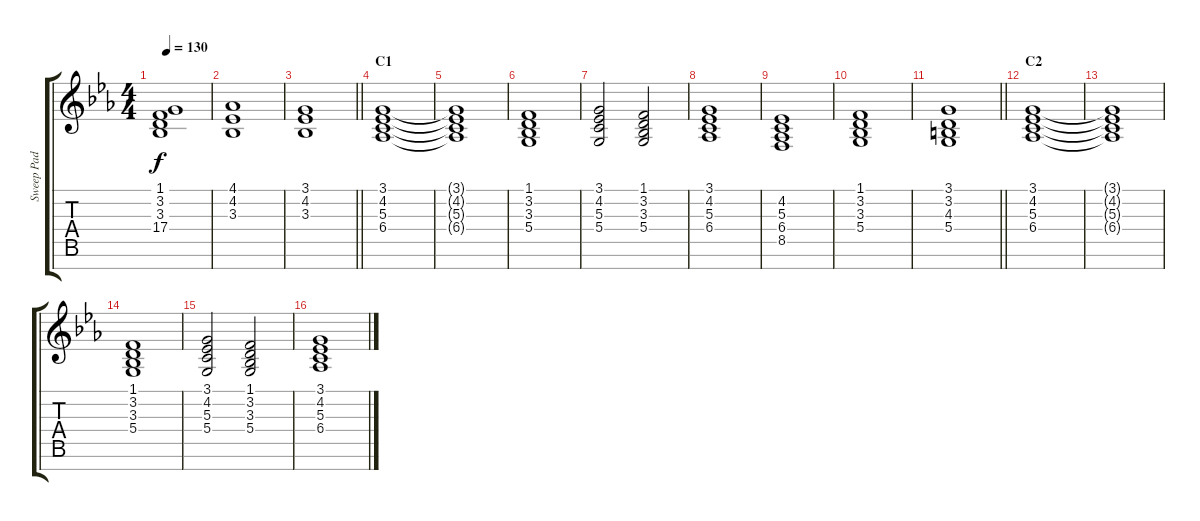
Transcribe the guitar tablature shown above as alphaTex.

\track ("Sweep Pad & Strings" "Sweep Pad ") {instrument pad8sweep}
\staff {score tabs}
\tuning (E4 B3 G3 D3 A2 E2 B1) {hide}
\ts (4 4)
\tempo 130
\clef g2
\ks eb
(1.1 3.2 3.3 17.4).1{dy f} |
(4.1 4.2 3.3).1 |
\barLineRight lightlight
(3.1 4.2 3.3).1 |
\section ("" "C1")
(3.1 4.2 5.3 6.4).1 |
(3.1{t} 4.2{t} 5.3{t} 6.4{t}).1 |
(1.1 3.2 3.3 5.4).1 |
(3.1 4.2 5.3 5.4).2 (1.1 3.2 3.3 5.4).2 |
(3.1 4.2 5.3 6.4).1 |
(4.2 5.3 6.4 8.5).1 |
(1.1 3.2 3.3 5.4).1 |
\barLineRight lightlight
(3.1 3.2 4.3 5.4).1 |
\section ("" "C2")
(3.1 4.2 5.3 6.4).1 |
(3.1{t} 4.2{t} 5.3{t} 6.4{t}).1 |
(1.1 3.2 3.3 5.4).1 |
(3.1 4.2 5.3 5.4).2 (1.1 3.2 3.3 5.4).2 |
(3.1 4.2 5.3 6.4).1
